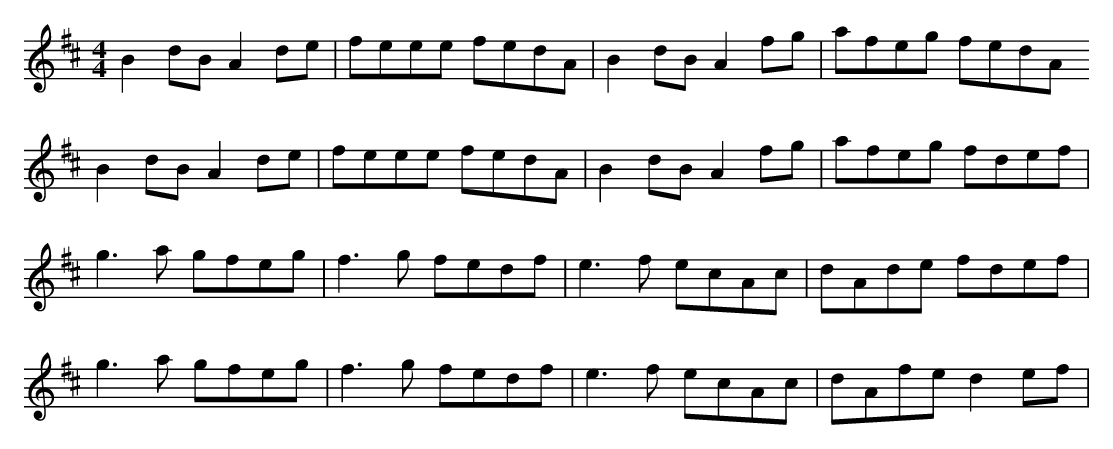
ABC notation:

X:1
M:4/4
K:D
B2dB A2de|feee fedA|B2dB A2fg|afeg fedA
B2dB A2de|feee fedA|B2dB A2fg|afeg fdef|
g3a gfeg|f3g fedf|e3f ecAc|dAde fdef|
g3a gfeg|f3g fedf|e3f ecAc|dAfe d2ef|
